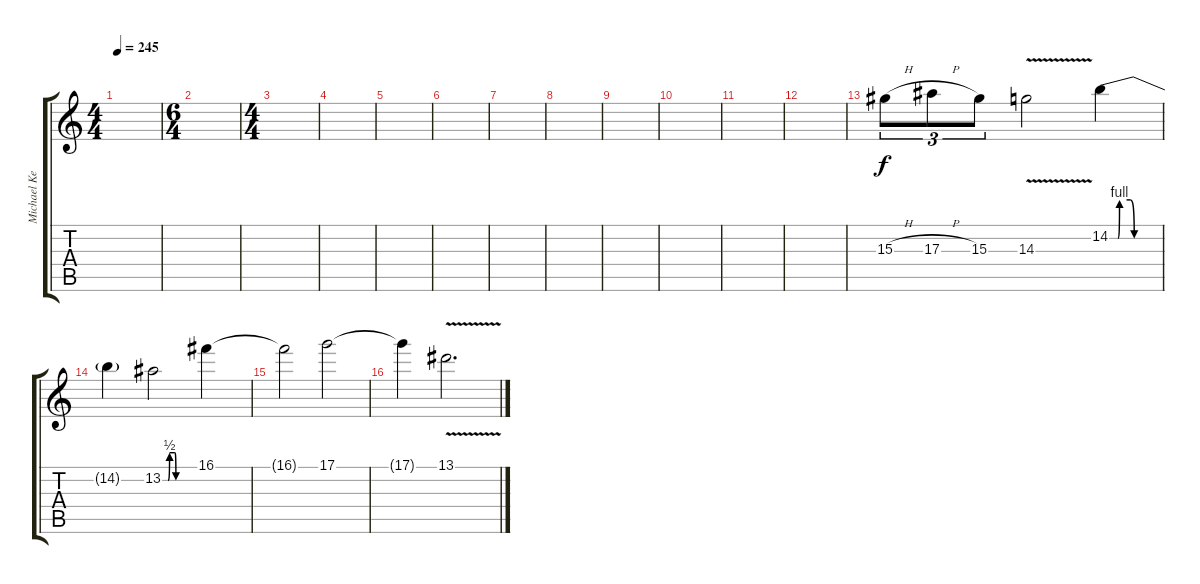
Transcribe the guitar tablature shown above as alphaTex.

\track ("Michael Keene Lead" "Michael Ke") {instrument distortionguitar}
\staff {score tabs}
\tuning (D4 A3 F3 C3 G2 C2) {hide}
\ts (4 4)
\tempo 245
\clef g2
\ks c
|
\ts (6 4)
|
\ts (4 4)
|
|
|
|
|
|
|
|
|
|
15.3{h}.8{tu (3 2)} 17.3{h}.8{tu (3 2)} 15.3.8{tu (3 2)} 14.3{v}.2 14.2{be (custom 0 0 10 0 12 4 25 4 30 0 35 0 60 0)}.4 |
14.2{t}.4 13.2{be (custom 0 0 7 0 10 0 13 2 23 2 25 0 27 0 60 0)}.2 16.1.4 |
16.1{t}.2 17.1.2 |
17.1{t}.4 13.1{v}.2{d}
